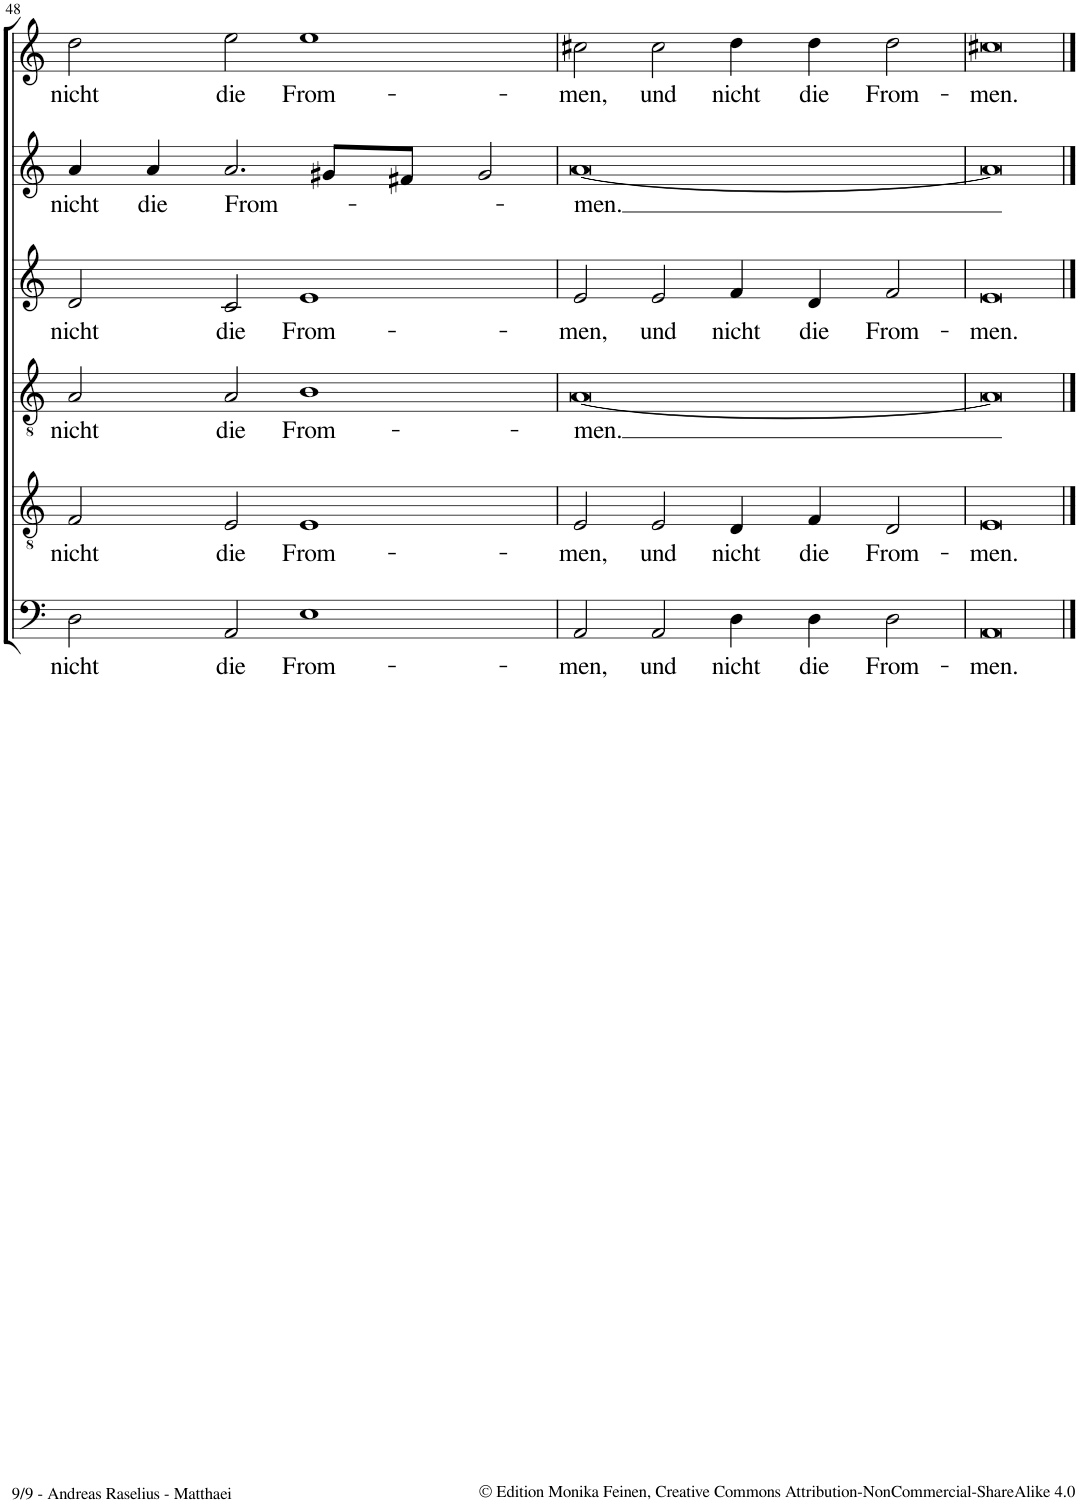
**kern	**text	**kern	**text	**kern	**text	**kern	**text	**kern	**text	**kern	**text
*part6	*part6	*part5	*part5	*part4	*part4	*part3	*part3	*part2	*part2	*part1	*part1
*staff6	*staff6	*staff5	*staff5	*staff4	*staff4	*staff3	*staff3	*staff2	*staff2	*staff1	*staff1
*I"Bassus	*	*I"Tenor	*	*I"Quintus	*	*I"Altus	*	*I"Sextus	*	*I"Cantus	*
!!LO:PB:g=z
*clefF4	*	*clefGv2	*	*clefGv2	*	*clefG2	*	*clefG2	*	*clefG2	*
*k[]	*	*k[]	*	*k[]	*	*k[]	*	*k[]	*	*k[]	*
*M4/2	*	*M4/2	*	*M4/2	*	*M4/2	*	*M4/2	*	*M4/2	*
*met(c|)	*	*met(c|)	*	*met(c|)	*	*met(c|)	*	*met(c|)	*	*met(c|)	*
=48	=48	=48	=48	=48	=48	=48	=48	=48	=48	=48	=48
!	!LO:LY:b	!	!LO:LY:b	!	!LO:LY:b	!	!LO:LY:b	!	!LO:LY:b	!	!LO:LY:b
2D\	nicht	2F/	nicht	2A/	nicht	2d/	nicht	4a/	nicht	2dd\	nicht
!	!	!	!	!	!	!	!	!	!LO:LY:b	!	!
.	.	.	.	.	.	.	.	4a/	die	.	.
!	!LO:LY:b	!	!LO:LY:b	!	!LO:LY:b	!	!LO:LY:b	!	!LO:LY:b	!	!LO:LY:b
2AA/	die	2E/	die	2A/	die	2c/	die	2.a/	From-	2ee\	die
!	!LO:LY:b	!	!LO:LY:b	!	!LO:LY:b	!	!LO:LY:b	!	!	!	!LO:LY:b
1E	From-	1E	From-	1B	From-	1e	From-	.	.	1ee	From-
.	.	.	.	.	.	.	.	8g#X/L	.	.	.
.	.	.	.	.	.	.	.	8f#X/J	.	.	.
.	.	.	.	.	.	.	.	2g#/	.	.	.
=49	=49	=49	=49	=49	=49	=49	=49	=49	=49	=49	=49
!	!LO:LY:b	!	!LO:LY:b	!	!LO:LY:b	!	!LO:LY:b	!	!LO:LY:b	!	!LO:LY:b
2AA/	-men,	2E/	-men,	[0A	-men.	2e/	-men,	[0a	-men.	2cc#X\	-men,
!	!LO:LY:b	!	!LO:LY:b	!	!	!	!LO:LY:b	!	!	!	!LO:LY:b
2AA/	und	2E/	und	.	.	2e/	und	.	.	2cc#\	und
!	!LO:LY:b	!	!LO:LY:b	!	!	!	!LO:LY:b	!	!	!	!LO:LY:b
4D\	nicht	4D/	nicht	.	.	4f/	nicht	.	.	4dd\	nicht
!	!LO:LY:b	!	!LO:LY:b	!	!	!	!LO:LY:b	!	!	!	!LO:LY:b
4D\	die	4F/	die	.	.	4d/	die	.	.	4dd\	die
!	!LO:LY:b	!	!LO:LY:b	!	!	!	!LO:LY:b	!	!	!	!LO:LY:b
2D\	From-	2D/	From-	.	.	2f/	From-	.	.	2dd\	From-
=50	=50	=50	=50	=50	=50	=50	=50	=50	=50	=50	=50
!	!LO:LY:b	!	!LO:LY:b	!	!	!	!LO:LY:b	!	!	!	!LO:LY:b
0AA	-men.	0E	-men.	0A]	.	0e	-men.	0a]	.	0cc#X	-men.
==	==	==	==	==	==	==	==	==	==	==	==
*-	*-	*-	*-	*-	*-	*-	*-	*-	*-	*-	*-
